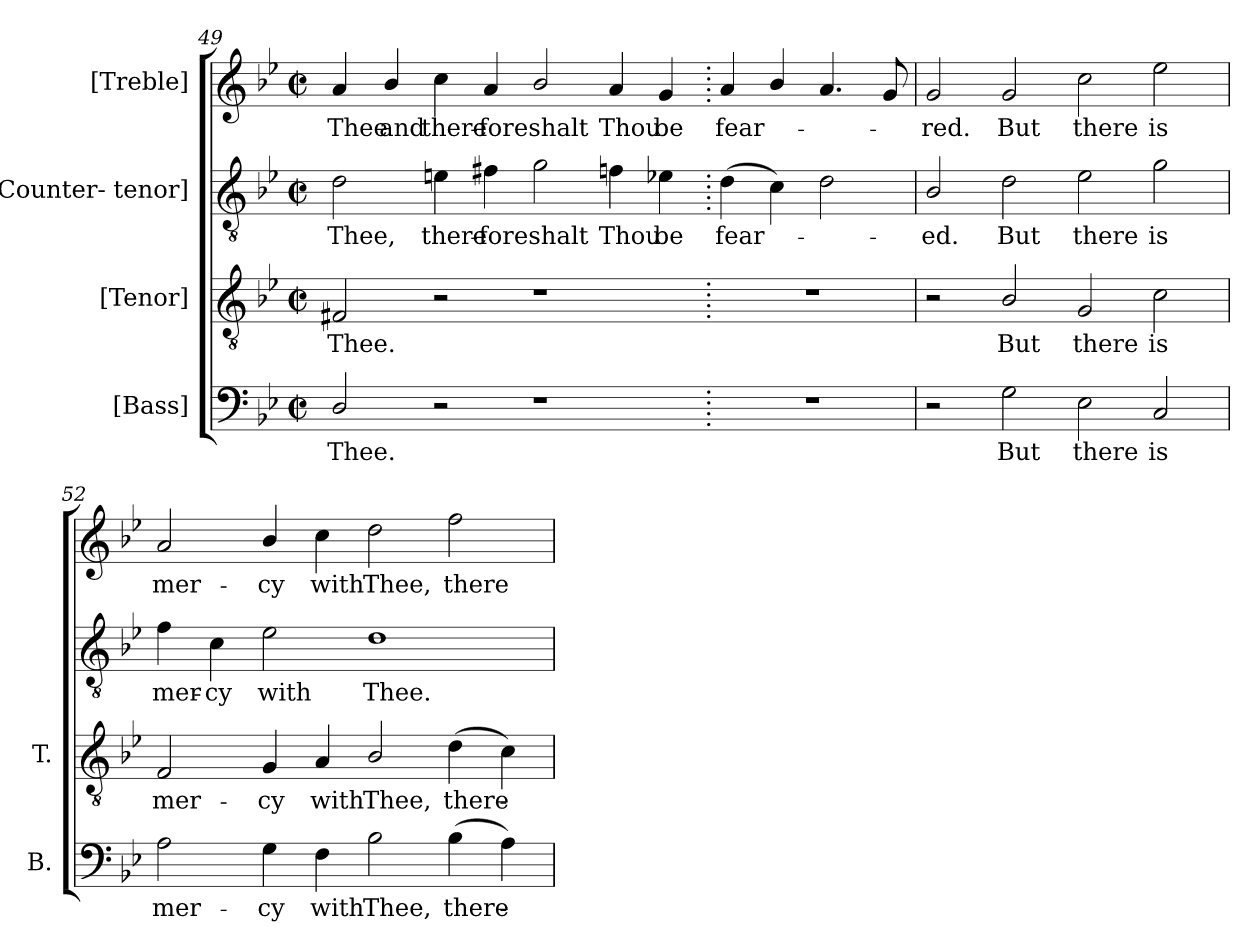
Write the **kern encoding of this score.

**kern	**text	**kern	**text	**kern	**text	**kern	**text
*part4	*part4	*part3	*part3	*part2	*part2	*part1	*part1
*staff4	*staff4	*staff3	*staff3	*staff2	*staff2	*staff1	*staff1
*I"[Bass]	*	*I"[Tenor]	*	*I"[Counter- tenor]	*	*I"[Treble]	*
*I'B.	*	*I'T.	*	*	*	*	*
*clefF4	*	*clefGv2	*	*clefGv2	*	*clefG2	*
*	*	*ITrd7c12	*	*ITrd7c12	*	*	*
*k[b-e-]	*	*k[b-e-]	*	*k[b-e-]	*	*k[b-e-]	*
*B-:	*	*B-:	*	*B-:	*	*B-:	*
*M2/2	*	*M2/2	*	*M2/2	*	*M2/2	*
*met(c|)	*	*met(c|)	*	*met(c|)	*	*met(c|)	*
=49	=49	=49	=49	=49	=49	=49	=49
!	!LO:LY:b:color=#000000	!	!	!	!	!	!
!	!	!	!LO:LY:b:color=#000000	!	!	!	!
!	!	!	!	!	!LO:LY:b:color=#000000	!	!
!	!	!	!	!	!	!	!LO:LY:b:color=#000000
2Di/	Thee.	2FF#Xi/	Thee.	2Di\	Thee,	4ai/	Thee
!	!	!	!	!	!	!	!LO:LY:b:color=#000000
.	.	.	.	.	.	4b-i/	and
!	!	!	!	!	!LO:LY:b:color=#000000	!	!
!	!	!	!	!	!	!	!LO:LY:b:color=#000000
2r	.	2r	.	4Eni\	there-	4cci\	there-
!	!	!	!	!	!LO:LY:b:color=#000000	!	!
!	!	!	!	!	!	!	!LO:LY:b:color=#000000
.	.	.	.	4F#Xi\	-fore	4ai/	-fore
!	!	!	!	!	!LO:LY:b:color=#000000	!	!
!	!	!	!	!	!	!	!LO:LY:b:color=#000000
1r	.	1r	.	2Gi\	shalt	2b-i/	shalt
!	!	!	!	!	!LO:LY:b:color=#000000	!	!
!	!	!	!	!	!	!	!LO:LY:b:color=#000000
.	.	.	.	4Fni\	Thou	4ai/	Thou
!	!	!	!	!	!LO:LY:b:color=#000000	!	!
!	!	!	!	!	!	!	!LO:LY:b:color=#000000
.	.	.	.	4E-Xi\	be	4gi/	be
=50.	=50.	=50.	=50.	=50.	=50.	=50.	=50.
!	!	!	!	!	!LO:LY:b:color=#000000	!	!
!	!	!	!	!	!	!	!LO:LY:b:color=#000000
1r	.	1r	.	(4Di\	fear-	4ai/	fear-
.	.	.	.	4Ci\)	.	4b-i/	.
.	.	.	.	2Di\	.	4.ai/	.
.	.	.	.	.	.	8gi/	.
=51	=51	=51	=51	=51	=51	=51	=51
!	!	!	!	!	!LO:LY:b:color=#000000	!	!
!	!	!	!	!	!	!	!LO:LY:b:color=#000000
2r	.	2r	.	2BB-i/	-ed.	2gi/	-red.
!	!LO:LY:b:color=#000000	!	!	!	!	!	!
!	!	!	!LO:LY:b:color=#000000	!	!	!	!
!	!	!	!	!	!LO:LY:b:color=#000000	!	!
!	!	!	!	!	!	!	!LO:LY:b:color=#000000
2Gi\	But	2BB-i/	But	2Di\	But	2gi/	But
!	!LO:LY:b:color=#000000	!	!	!	!	!	!
!	!	!	!LO:LY:b:color=#000000	!	!	!	!
!	!	!	!	!	!LO:LY:b:color=#000000	!	!
!	!	!	!	!	!	!	!LO:LY:b:color=#000000
2E-i\	there	2GGi/	there	2E-i\	there	2cci\	there
!	!LO:LY:b:color=#000000	!	!	!	!	!	!
!	!	!	!LO:LY:b:color=#000000	!	!	!	!
!	!	!	!	!	!LO:LY:b:color=#000000	!	!
!	!	!	!	!	!	!	!LO:LY:b:color=#000000
2Ci/	is	2Ci\	is	2Gi\	is	2ee-i\	is
!!LO:LB:g=z
=52	=52	=52	=52	=52	=52	=52	=52
!	!LO:LY:b:color=#000000	!	!	!	!	!	!
!	!	!	!LO:LY:b:color=#000000	!	!	!	!
!	!	!	!	!	!LO:LY:b:color=#000000	!	!
!	!	!	!	!	!	!	!LO:LY:b:color=#000000
2Ai\	mer-	2FFi/	mer-	4Fi\	mer-	2ai/	mer-
!	!	!	!	!	!LO:LY:b:color=#000000	!	!
.	.	.	.	4Ci\	-cy	.	.
!	!LO:LY:b:color=#000000	!	!	!	!	!	!
!	!	!	!LO:LY:b:color=#000000	!	!	!	!
!	!	!	!	!	!LO:LY:b:color=#000000	!	!
!	!	!	!	!	!	!	!LO:LY:b:color=#000000
4Gi\	-cy	4GGi/	-cy	2E-i\	with	4b-i/	-cy
!	!LO:LY:b:color=#000000	!	!	!	!	!	!
!	!	!	!LO:LY:b:color=#000000	!	!	!	!
!	!	!	!	!	!	!	!LO:LY:b:color=#000000
4Fi\	with	4AAi/	with	.	.	4cci\	with
!	!LO:LY:b:color=#000000	!	!	!	!	!	!
!	!	!	!LO:LY:b:color=#000000	!	!	!	!
!	!	!	!	!	!LO:LY:b:color=#000000	!	!
!	!	!	!	!	!	!	!LO:LY:b:color=#000000
2B-i\	Thee,	2BB-i/	Thee,	1Di	Thee.	2ddi\	Thee,
!	!LO:LY:b:color=#000000	!	!	!	!	!	!
!	!	!	!LO:LY:b:color=#000000	!	!	!	!
!	!	!	!	!	!	!	!LO:LY:b:color=#000000
(4B-i\	there-	(4Di\	there-	.	.	2ffi\	there-
4Ai\)	.	4Ci\)	.	.	.	.	.
=	=	=	=	=	=	=	=
*-	*-	*-	*-	*-	*-	*-	*-
